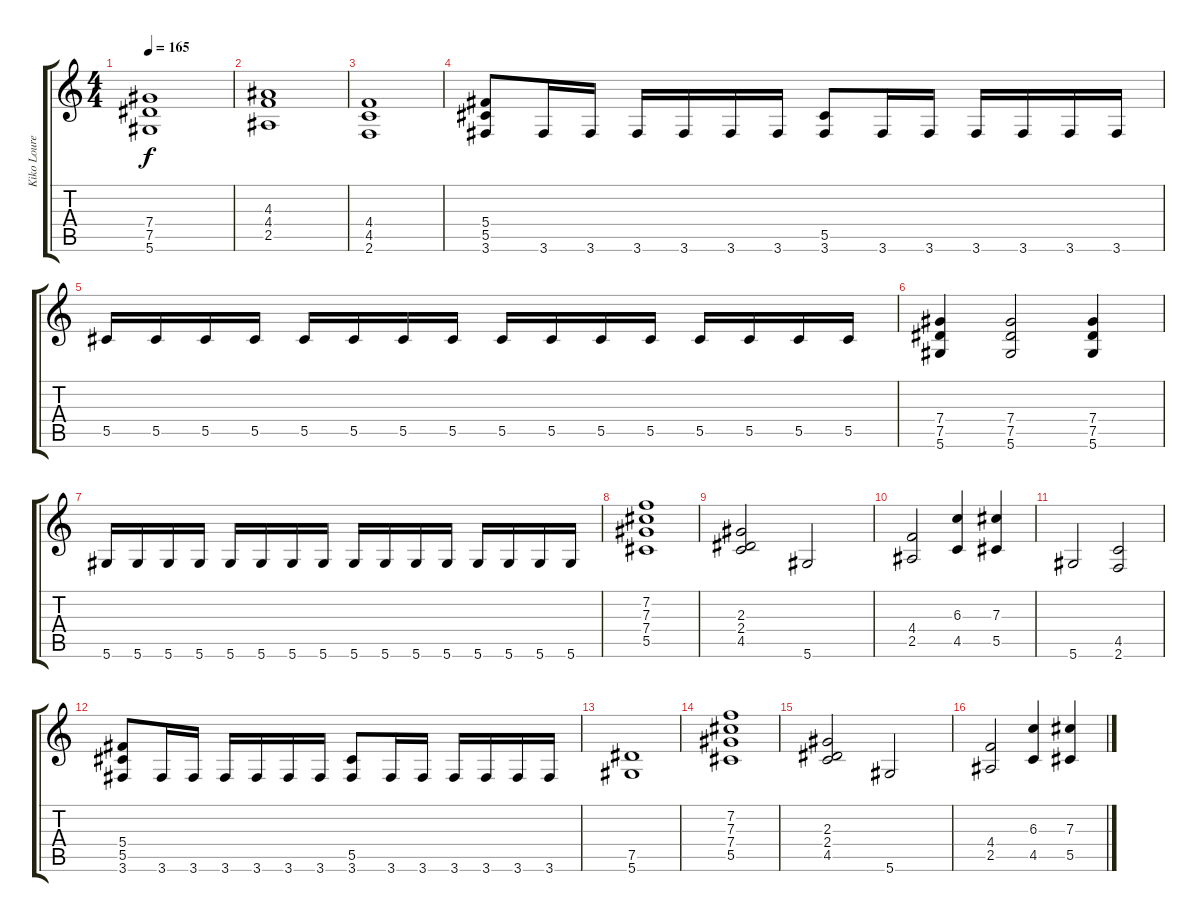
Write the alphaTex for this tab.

\track ("Kiko Loureiro" "Kiko Loure") {instrument distortionguitar}
\staff {score tabs}
\tuning (Eb4 Bb3 Gb3 Db3 Ab2 Eb2) {hide}
\ts (4 4)
\tempo 165
\clef g2
\ks c
(7.4 7.5 5.6).1{dy f} |
(4.3 4.4 2.5).1 |
(4.4 4.5 2.6).1 |
(5.4 5.5 3.6).8 3.6.16 3.6.16 3.6.16 3.6.16 3.6.16 3.6.16 (5.5 3.6).8 3.6.16 3.6.16 3.6.16 3.6.16 3.6.16 3.6.16 |
5.5.16 5.5.16 5.5.16 5.5.16 5.5.16 5.5.16 5.5.16 5.5.16 5.5.16 5.5.16 5.5.16 5.5.16 5.5.16 5.5.16 5.5.16 5.5.16 |
(7.4 7.5 5.6).4 (7.4 7.5 5.6).2 (7.4 7.5 5.6).4 |
5.6.16 5.6.16 5.6.16 5.6.16 5.6.16 5.6.16 5.6.16 5.6.16 5.6.16 5.6.16 5.6.16 5.6.16 5.6.16 5.6.16 5.6.16 5.6.16 |
(7.2 7.3 7.4 5.5).1 |
(2.3 2.4 4.5).2 5.6.2 |
(4.4 2.5).2 (6.3 4.5).4 (7.3 5.5).4 |
5.6.2 (4.5 2.6).2 |
(5.4 5.5 3.6).8 3.6.16 3.6.16 3.6.16 3.6.16 3.6.16 3.6.16 (5.5 3.6).8 3.6.16 3.6.16 3.6.16 3.6.16 3.6.16 3.6.16 |
(7.5 5.6).1 |
(7.2 7.3 7.4 5.5).1 |
(2.3 2.4 4.5).2 5.6.2 |
(4.4 2.5).2 (6.3 4.5).4 (7.3 5.5).4
